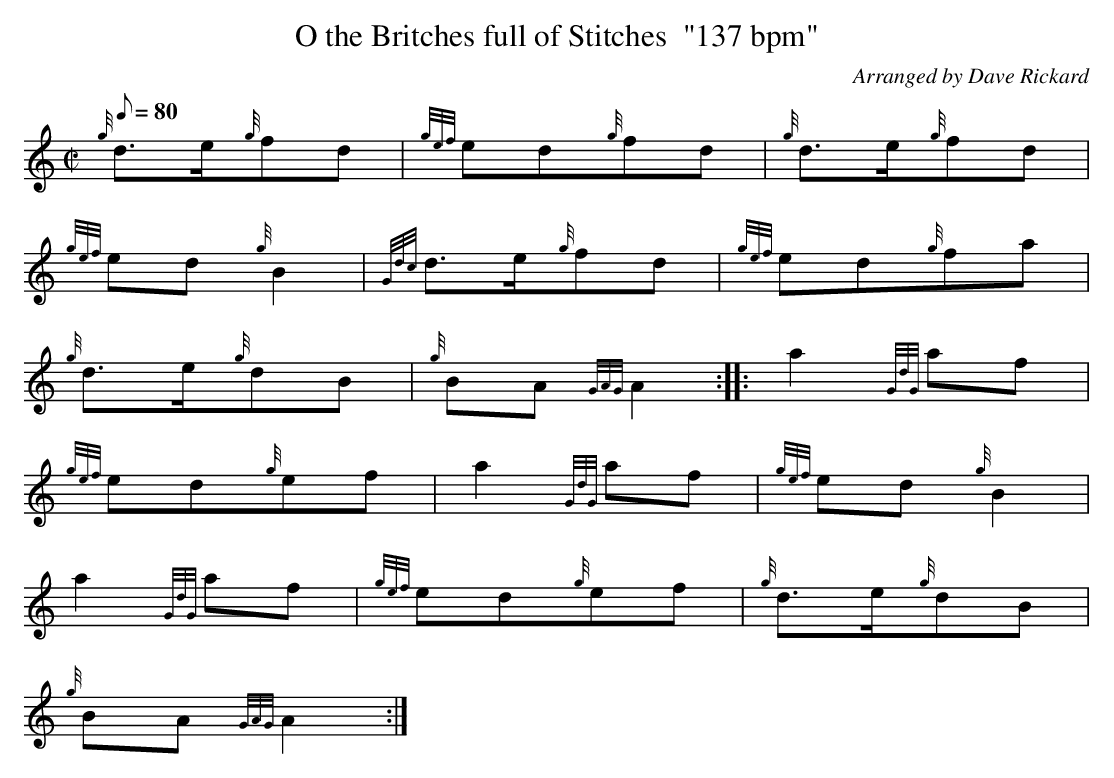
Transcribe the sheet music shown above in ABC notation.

X:1
T:O the Britches full of Stitches  "137 bpm"
M:C|
L:1/8
Q:80
C:Arranged by Dave Rickard
K:HP
{g}d3/2e/2{g}fd | \
{gef}ed{g}fd | \
{g}d3/2e/2{g}fd |
{gef}ed{g}B2 | \
{Gdc}d3/2e/2{g}fd | \
{gef}ed{g}fa |
{g}d3/2e/2{g}dB | \
{g}BA{GAG}A2 :: \
a2{GdG}af |
{gef}ed{g}ef | \
a2{GdG}af | \
{gef}ed{g}B2 |
a2{GdG}af | \
{gef}ed{g}ef | \
{g}d3/2e/2{g}dB |
{g}BA{GAG}A2 :|
